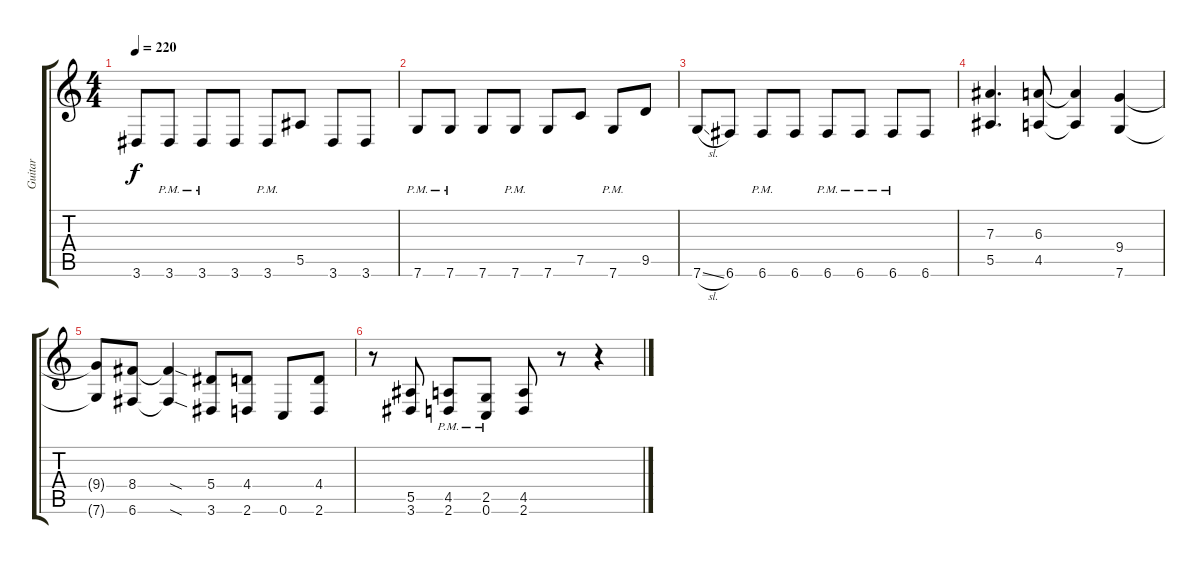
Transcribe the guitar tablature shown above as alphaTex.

\track ("Guitar" "Guitar") {instrument distortionguitar}
\staff {score tabs}
\tuning (C4 G3 Eb3 Bb2 F2 C2) {hide}
\ts (4 4)
\tempo 220
\clef g2
\ks c
3.6.8{dy f} 3.6{pm}.8 3.6{pm}.8 3.6.8 3.6{pm}.8 5.5.8 3.6.8 3.6.8 |
7.6{pm}.8 7.6{pm}.8 7.6.8 7.6{pm}.8 7.6.8 7.5.8 7.6{pm}.8 9.5.8 |
7.6{sl}.8 6.6.8 6.6{pm}.8 6.6.8 6.6{pm}.8 6.6{pm}.8 6.6{pm}.8 6.6.8 |
(7.3 5.5).4{d} (6.3 4.5).8 (6.3{t} 4.5{t}).4 (9.4 7.6).4 |
(9.4{t} 7.6{t}).8 (8.4 6.6).8 (8.4{sod t} 6.6{sod t}).4 (5.4 3.6).8 (4.4 2.6).8 0.6.8 (4.4 2.6).8 |
r.8 (5.5 3.6).8 (4.5{pm} 2.6{pm}).8 (2.5{pm} 0.6{pm}).8 (4.5 2.6).8 r.8 r.4
